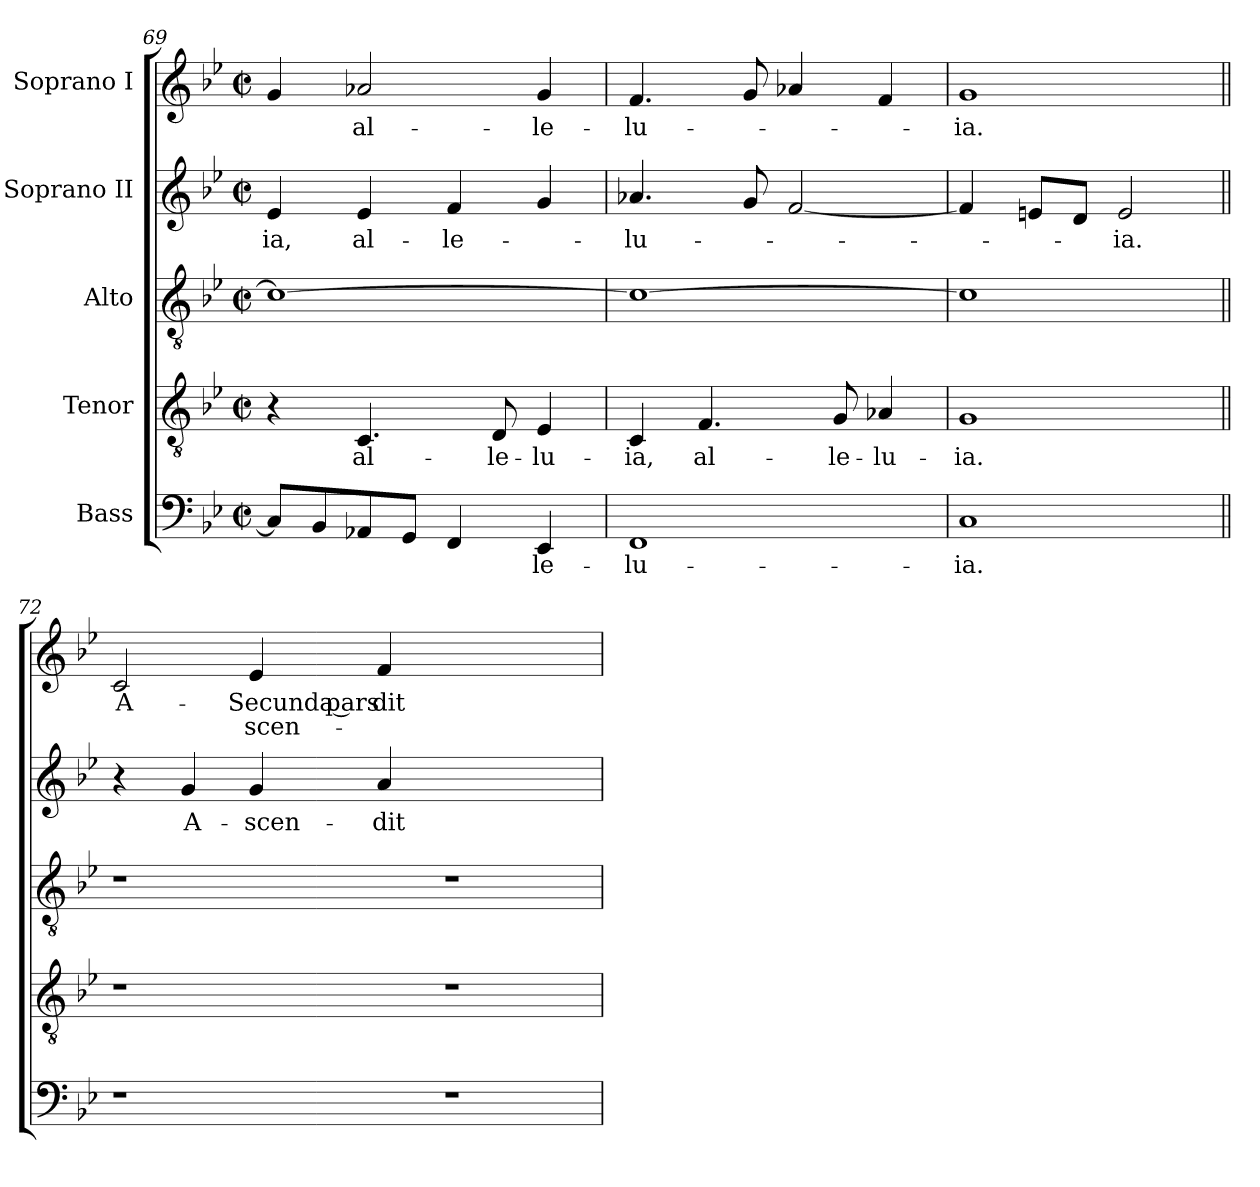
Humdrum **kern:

**kern	**text	**kern	**text	**kern	**kern	**text	**kern	**text	**text
*part5	*part5	*part4	*part4	*part3	*part2	*part2	*part1	*part1	*part1
*staff5	*staff5	*staff4	*staff4	*staff3	*staff2	*staff2	*staff1	*staff1	*staff1
*I"Bass	*	*I"Tenor	*	*I"Alto	*I"Soprano II	*	*I"Soprano I	*	*
*clefF4	*	*clefGv2	*	*clefGv2	*clefG2	*	*clefG2	*	*
*	*	*ITrd7c12	*	*	*	*	*	*	*
*k[b-e-]	*	*k[b-e-]	*	*k[b-e-]	*k[b-e-]	*	*k[b-e-]	*	*
*B-:	*	*B-:	*	*B-:	*B-:	*	*B-:	*	*
*M2/2	*	*M2/2	*	*M2/2	*M2/2	*	*M2/2	*	*
*met(c|)	*	*met(c|)	*	*met(c|)	*met(c|)	*	*met(c|)	*	*
=69	=69	=69	=69	=69	=69	=69	=69	=69	=69
!	!	!	!	!	!	!LO:LY:b:color=#000000	!	!	!
8Ci/L]	.	4r	.	1ci_>	4e-i/	ia,	4gi/	.	.
8BB-i/	.	.	.	.	.	.	.	.	.
!	!	!	!LO:LY:b:color=#000000	!	!	!	!	!	!
!	!	!	!	!	!	!LO:LY:b:color=#000000	!	!	!
!	!	!	!	!	!	!	!	!LO:LY:b:color=#000000	!
8AA-Xi/	.	4.CCi/	al-	.	4e-i/	al-	2a-Xi/	al-	.
8GGi/J	.	.	.	.	.	.	.	.	.
!	!	!	!	!	!	!LO:LY:b:color=#000000	!	!	!
4FFi/	.	.	.	.	4fi/	le--	.	.	.
!	!	!	!LO:LY:b:color=#000000	!	!	!	!	!	!
.	.	8DDi/	le-	.	.	.	.	.	.
!	!LO:LY:b:color=#000000	!	!	!	!	!	!	!	!
!	!	!	!LO:LY:b:color=#000000	!	!	!	!	!	!
!	!	!	!	!	!	!	!	!LO:LY:b:color=#000000	!
4EE-i/	-le-	4EE-i/	lu-	.	4gi/	.	4gi/	le-	.
=70	=70	=70	=70	=70	=70	=70	=70	=70	=70
!	!LO:LY:b:color=#000000	!	!	!	!	!	!	!	!
!	!	!	!LO:LY:b:color=#000000	!	!	!	!	!	!
!	!	!	!	!	!	!LO:LY:b:color=#000000	!	!	!
!	!	!	!	!	!	!	!	!LO:LY:b:color=#000000	!
1FFi	lu--	4CCi/	ia,	1ci_>	4.a-Xi/	-lu--	4.fi/	lu--	.
!	!	!	!LO:LY:b:color=#000000	!	!	!	!	!	!
.	.	4.FFi/	al-	.	.	.	.	.	.
.	.	.	.	.	8gi/	.	8gi/	.	.
.	.	.	.	.	[<2fi/	.	4a-Xi/	.	.
!	!	!	!LO:LY:b:color=#000000	!	!	!	!	!	!
.	.	8GGi/	le-	.	.	.	.	.	.
!	!	!	!LO:LY:b:color=#000000	!	!	!	!	!	!
.	.	4AA-Xi/	lu-	.	.	.	4fi/	.	.
=71	=71	=71	=71	=71	=71	=71	=71	=71	=71
!	!LO:LY:b:color=#000000	!	!	!	!	!	!	!	!
!	!	!	!LO:LY:b:color=#000000	!	!	!	!	!	!
!	!	!	!	!	!	!	!	!LO:LY:b:color=#000000	!
1Ci	-ia.	1GGi	ia.	1ci]	4fi/]	.	1gi	-ia.	.
.	.	.	.	.	8eni/L	.	.	.	.
.	.	.	.	.	8di/J	.	.	.	.
!	!	!	!	!	!	!LO:LY:b:color=#000000	!	!	!
.	.	.	.	.	2ei/	-ia.	.	.	.
!!LO:PB:g=z
=72||	=72||	=72||	=72||	=72||	=72||	=72||	=72||	=72||	=72||
!	!	!	!	!	!	!	!	!LO:LY:b:color=#000000	!
1r	.	1r	.	1r	4r	.	2ci/	A-	.
!	!	!	!	!	!	!LO:LY:b:color=#000000	!	!	!
.	.	.	.	.	4gi/	A-	.	.	.
!	!	!	!	!	!	!LO:LY:b:color=#000000	!	!	!
!	!	!	!	!	!	!	!	!LO:LY:a:color=#000000	!LO:LY:b:color=#000000
.	.	.	.	.	4gi/	scen-	4e-i/	Secunda pars	scen-
!	!	!	!	!	!	!LO:LY:b:color=#000000	!	!	!
!	!	!	!	!	!	!	!	!LO:LY:b:color=#000000	!
.	.	.	.	.	4ai/	dit	4fi/	dit	.
1r	.	1r	.	1r	1ryy	.	1ryy	.	.
=	=	=	=	=	=	=	=	=	=
*-	*-	*-	*-	*-	*-	*-	*-	*-	*-
